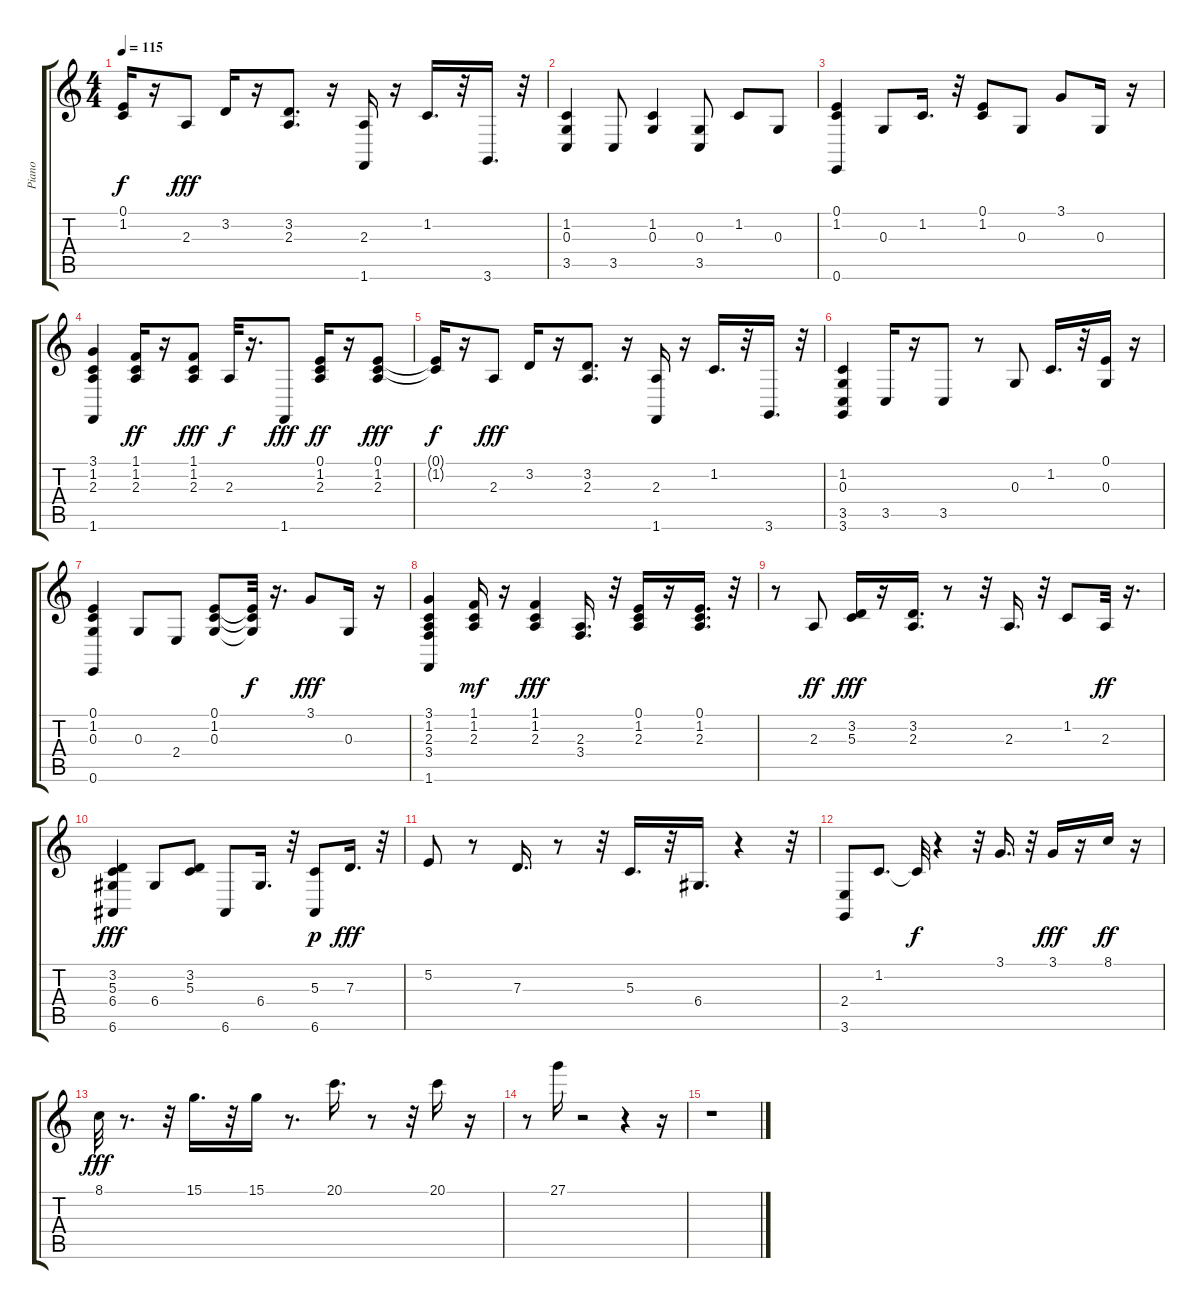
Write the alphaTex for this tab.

\track ("Piano" "Piano") {instrument acousticgrandpiano}
\staff {score tabs}
\tuning (E4 B3 G3 D3 A2 E2) {hide}
\ts (4 4)
\tempo 115
\clef g2
\ks c
(0.1{t} 1.2{t}).16{dy f} r.16 2.3.8{dy fff} 3.2.16 r.16 (3.2 2.3).8{d} r.16 (2.3 1.6).16 r.16 1.2.16{d} r.32 3.6.16{d} r.32 |
(1.2 0.3 3.5).4 3.5.8 (1.2 0.3).4 (0.3 3.5).8 1.2.8 0.3.8 |
(0.1 1.2 0.6).4 0.3.8 1.2.16{d} r.32 (0.1 1.2).8 0.3.8 3.1.8 0.3.16 r.16 |
(3.1 1.2 2.3 1.6).4 (1.1 1.2 2.3).16{dy ff} r.16 (1.1 1.2 2.3).8{dy fff} 2.3.32{dy f} r.16{d} 1.6.8{dy fff} (0.1 1.2 2.3).16{dy ff} r.16 (0.1 1.2 2.3).8{dy fff} |
(0.1{t} 1.2{t}).16{dy f} r.16 2.3.8{dy fff} 3.2.16 r.16 (3.2 2.3).8{d} r.16 (2.3 1.6).16 r.16 1.2.16{d} r.32 3.6.16{d} r.32 |
(1.2 0.3 3.5 3.6).4 3.5.16 r.16 3.5.8 r.8 0.3.8 1.2.16{d} r.32 (0.1 0.3).16 r.16 |
(0.1 1.2 0.3 0.6).4 0.3.8 2.4.8 (0.1 1.2 0.3).8 (0.1{t} 1.2{t} 0.3{t}).32{dy f} r.16{d} 3.1.8{dy fff} 0.3.16 r.16 |
(3.1 1.2 2.3 3.4 1.6).4 (1.1 1.2 2.3).16{dy mf} r.16 (1.1 1.2 2.3).4{dy fff} (2.3 3.4).16{d} r.32 (0.1 1.2 2.3).16 r.16 (0.1 1.2 2.3).16{d} r.32 |
r.8 2.3.8{dy ff} (3.2 5.3).16{dy fff} r.16 (3.2 2.3).16{d} r.8 r.32 2.3.16{d} r.32 1.2.8 2.3.32{dy ff} r.16{d} |
(3.2 5.3 6.4 6.6).4{dy fff} 6.4.8 (3.2 5.3).8 6.6.8 6.4.16{d} r.32 (5.3 6.6).8{dy p} 7.3.16{d dy fff} r.32 |
5.2.8 r.8 7.3.16{d} r.8 r.32 5.3.16{d} r.32 6.4.16{d} r.4 r.32 |
(2.4 3.6).8 1.2.8{d} 1.2{t}.32{dy f} r.4 r.32 3.1.16{d} r.32 3.1.16{dy fff} r.16 8.1.16{dy ff} r.16 |
8.1.32{dy fff} r.8{d} r.32 15.1.16{d} r.32 15.1.16 r.8{d} 20.1.16{d} r.8 r.32 20.1.16 r.16 |
r.8 27.1.16 r.2 r.4 r.16 |
r.1
